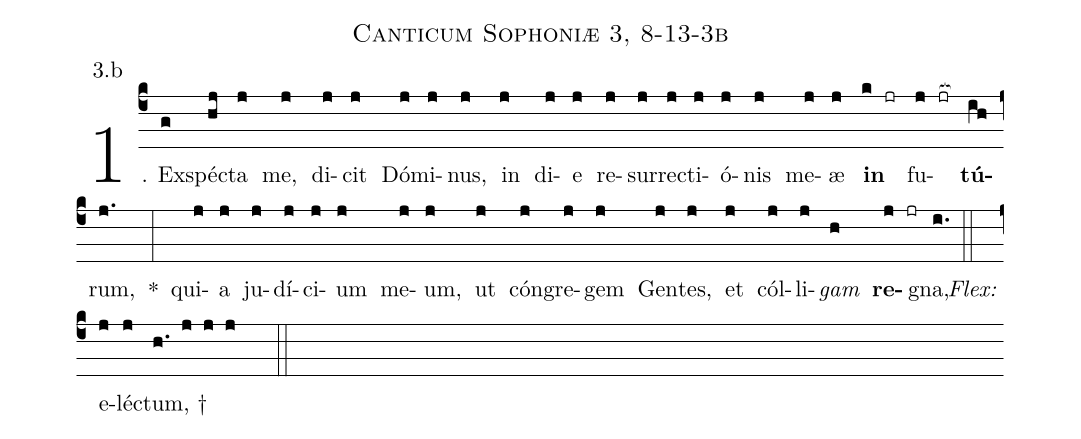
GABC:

name: Canticum Sophoniæ 3, 8-13-3b;
annotation: 3.b;
%%
(c4)1. Ex(g)spéc(hj)ta(j) me,(j) di(j)cit(j) Dó(j)mi(j)nus,(j) in(j) di(j)e(j) re(j)sur(j)rec(j)ti(j)ó(j)nis(j) me(j)æ(j) <b>in</b>(k jr) fu(j jr[ocb:1{])<b>tú</b>(ih[ocb:0}])rum,(j.) *(:) qui(j)a(j) ju(j)dí(j)ci(j)um(j) me(j)um,(j) ut(j) cón(j)gre(j)gem(j) Gen(j)tes,(j) et(j) cól(j)li(j)<i>gam</i>(h) <b>re</b>(j jr)gna,(i.) (::)
<i>Flex:</i>()  e(j)léc(j)tum, †(h. j j j  ::)
